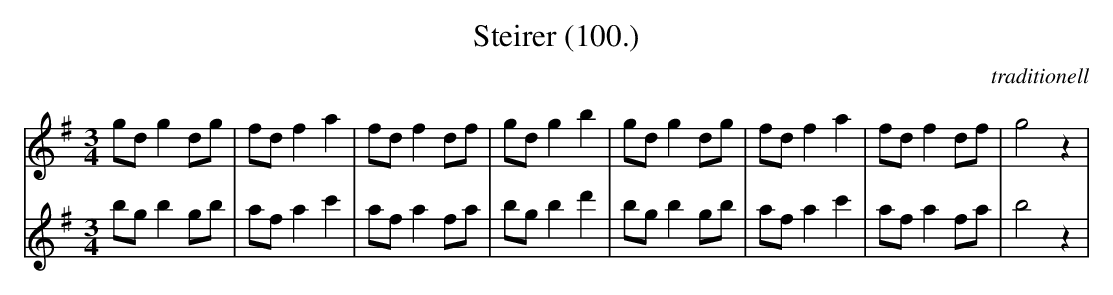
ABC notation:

X:1
T:Steirer (100.)
C:traditionell
M:3/4
L:1/8
K:G
V:1
gd g2 dg | fd f2 a2 | fd f2 df | gd g2 b2 |\
gd g2 dg | fd f2 a2 | fd f2 df | g4 z2 |*
V:2
bg b2 gb | af a2 c'2 | af a2 fa | bg b2 d'2 |\
bg b2 gb | af a2 c'2 | af a2 fa | b4 z2 |*
